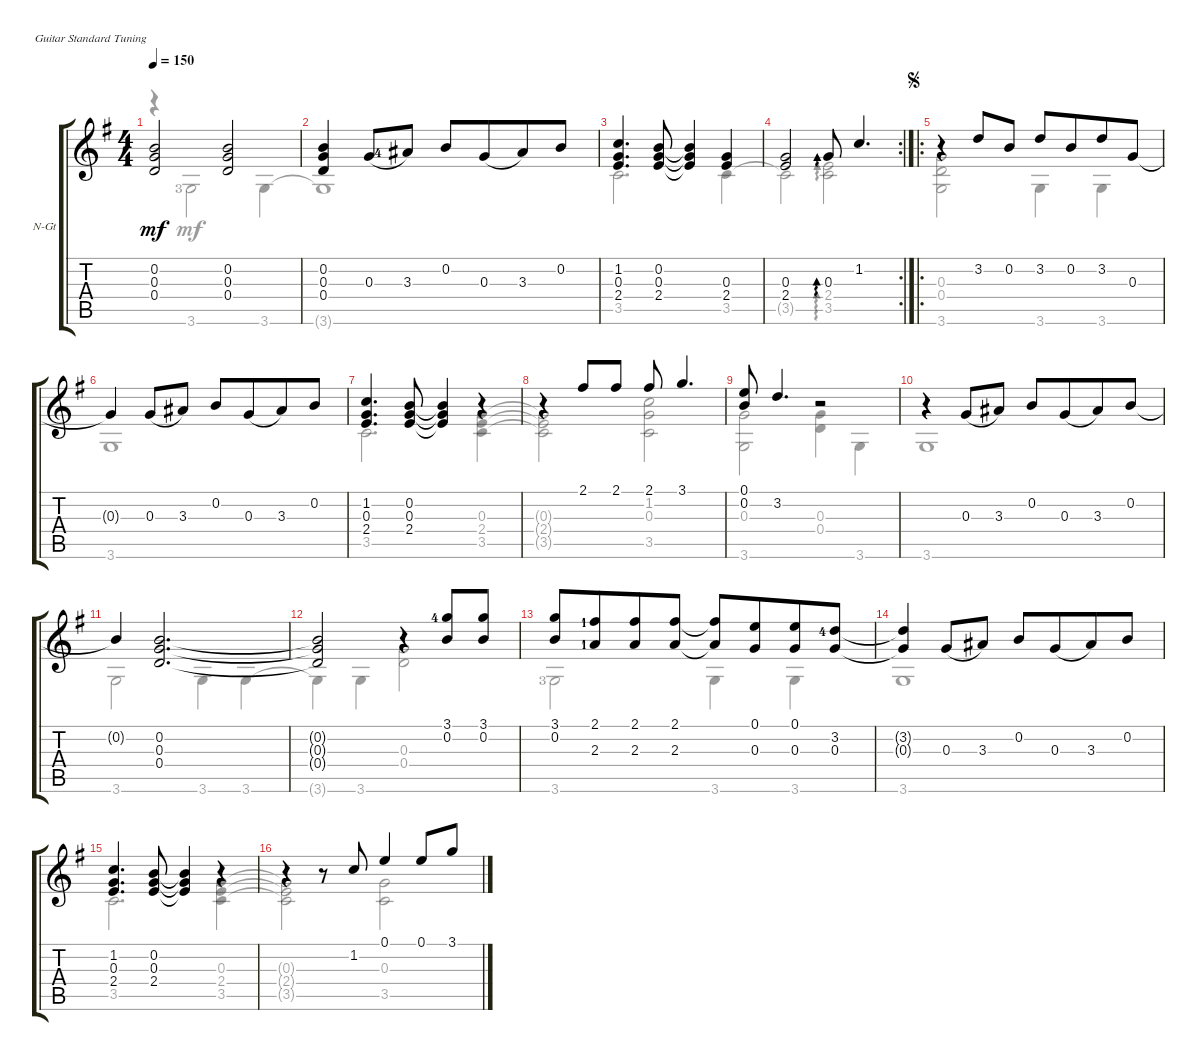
\defaultSystemsLayout 4
\bracketExtendMode groupsimilarinstruments
\firstSystemTrackNameOrientation horizontal
\otherSystemsTrackNameOrientation horizontal
\track ("Nylon Guitar" "N-Gt") {instrument acousticguitarnylon}
\staff {score tabs}
\tuning (E4 B3 G3 D3 A2 E2)
\voice
\ts (4 4)
\tempo 150
\clef g2
\ks g
(0.2 0.3 0.4).2{dy mf instrument acousticguitarnylon} (0.2 0.3 0.4).2 |
(0.2 0.3 0.4).4 0.3.8{legatoorigin} 3.3{lf 5}.8 0.2.8 0.3.8{legatoorigin beam merge} 3.3.8 0.2.8 |
(1.2 0.3 2.4).4{d} (0.2 0.3 2.4).8 (0.2{t} 0.3{t} 2.4{t}).4 (0.3 2.4).4 |
\rc 2
(0.3 2.4).2 0.3.8{ad 0} 1.2.4{d} |
\ro
\jump segno
\scale
0.232857 r.4 3.2.8 0.2.8 3.2.8 0.2.8{beam merge} 3.2.8 0.3.8 |
\scale
0.214286 0.3{t}.4 0.3.8{legatoorigin} 3.3.8 0.2.8 0.3.8{legatoorigin beam merge} 3.3.8 0.2.8 |
\scale
0.211958 (1.2 0.3 2.4).4{d} (0.2 0.3 2.4).8 (0.2{t} 0.3{t} 2.4{t}).4 r.4 |
\scale
0.183315 r.4 2.1.8 2.1.8 2.1.8 3.1.4{d} |
\scale
0.158025 (0.1 0.2).8 3.2.4{d} r.2 |
\scale
0.311293 r.4 0.3.8{legatoorigin} 3.3.8 0.2.8 0.3.8{legatoorigin beam merge} 3.3.8 0.2.8 |
\scale
0.178379 0.2{t}.4 (0.2 0.3 0.4).2{d} |
\scale
0.22299 (0.2{t} 0.3{t} 0.4{t}).2 r.4 (3.1{lf 5} 0.2).8 (3.1 0.2).8 |
\scale
0.287671 (3.1 0.2).8 (2.1{lf 2} 2.3{lf 2}).8{beam merge} (2.1 2.3).8 (2.1 2.3).8 (2.1{t} 2.3{t}).8 (0.1 0.3).8{beam merge} (0.1 0.3).8 (3.2{lf 5} 0.3).8 |
(3.2{t} 0.3{t}).4 0.3.8{legatoorigin} 3.3.8 0.2.8 0.3.8{legatoorigin beam merge} 3.3.8 0.2.8 |
(1.2 0.3 2.4).4{d} (0.2 0.3 2.4).8 (0.2{t} 0.3{t} 2.4{t}).4 r.4 |
r.4 r.8 1.2.8 0.1.4 0.1.8 3.1.8
\voice
\clef g2
\ottava regular
\simile none
\ks g
r.4{dy mf} 3.6{lf 4}.2 3.6.4 |
3.6{t}.1 |
3.5.2{d} 3.5.4 |
3.5{t}.2 (3.5 2.4).2{ad 0} |
\scale
0.232857 (3.6 0.4 0.3).2 3.6.4 3.6.4 |
\scale
0.214286 3.6.1 |
\scale
0.211958 3.5.2{d} (3.5 2.4 0.3).4 |
\scale
0.183315 (3.5{t} 2.4{t} 0.3{t}).2 (1.2 0.3 3.5).2 |
\scale
0.158025 (3.6 0.3).2 (0.3 0.4).4 3.6.4 |
\scale
0.311293 3.6.1 |
\scale
0.178379 3.6.2 3.6.4 3.6.4 |
\scale
0.22299 3.6{t}.4 3.6.4 (0.3 0.4).2 |
\scale
0.287671 3.6{lf 4}.2 3.6.4 3.6.4 |
3.6.1 |
3.5.2{d} (3.5 2.4 0.3).4 |
(3.5{t} 2.4{t} 0.3{t}).2 (0.3 3.5).2
